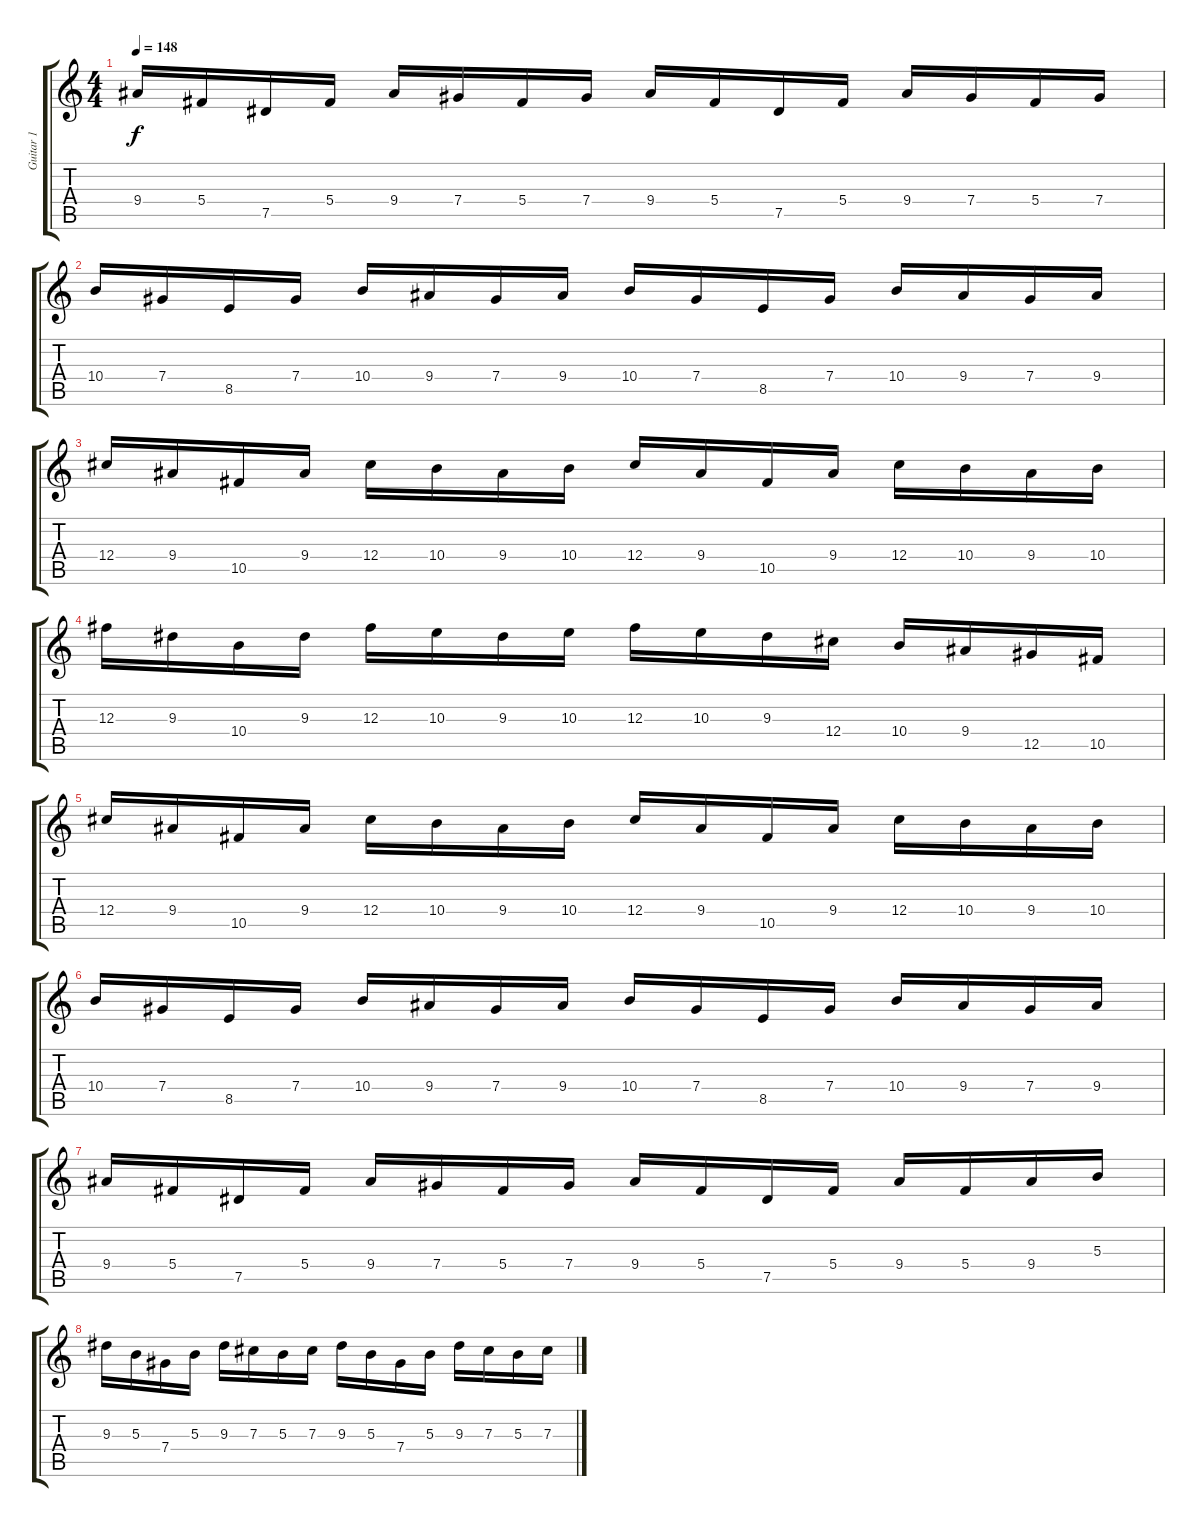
\track ("Guitar 1" "Guitar 1") {instrument distortionguitar}
\staff {score tabs}
\tuning (Eb4 Bb3 Gb3 Db3 Ab2 Eb2) {hide}
\ts (4 4)
\tempo 148
\clef g2
\ks c
9.4.16{dy f} 5.4.16 7.5.16 5.4.16 9.4.16 7.4.16 5.4.16 7.4.16 9.4.16 5.4.16 7.5.16 5.4.16 9.4.16 7.4.16 5.4.16 7.4.16 |
10.4.16 7.4.16 8.5.16 7.4.16 10.4.16 9.4.16 7.4.16 9.4.16 10.4.16 7.4.16 8.5.16 7.4.16 10.4.16 9.4.16 7.4.16 9.4.16 |
12.4.16 9.4.16 10.5.16 9.4.16 12.4.16 10.4.16 9.4.16 10.4.16 12.4.16 9.4.16 10.5.16 9.4.16 12.4.16 10.4.16 9.4.16 10.4.16 |
12.3.16 9.3.16 10.4.16 9.3.16 12.3.16 10.3.16 9.3.16 10.3.16 12.3.16 10.3.16 9.3.16 12.4.16 10.4.16 9.4.16 12.5.16 10.5.16 |
12.4.16 9.4.16 10.5.16 9.4.16 12.4.16 10.4.16 9.4.16 10.4.16 12.4.16 9.4.16 10.5.16 9.4.16 12.4.16 10.4.16 9.4.16 10.4.16 |
10.4.16 7.4.16 8.5.16 7.4.16 10.4.16 9.4.16 7.4.16 9.4.16 10.4.16 7.4.16 8.5.16 7.4.16 10.4.16 9.4.16 7.4.16 9.4.16 |
9.4.16 5.4.16 7.5.16 5.4.16 9.4.16 7.4.16 5.4.16 7.4.16 9.4.16 5.4.16 7.5.16 5.4.16 9.4.16 5.4.16 9.4.16 5.3.16 |
9.3.16 5.3.16 7.4.16 5.3.16 9.3.16 7.3.16 5.3.16 7.3.16 9.3.16 5.3.16 7.4.16 5.3.16 9.3.16 7.3.16 5.3.16 7.3.16
